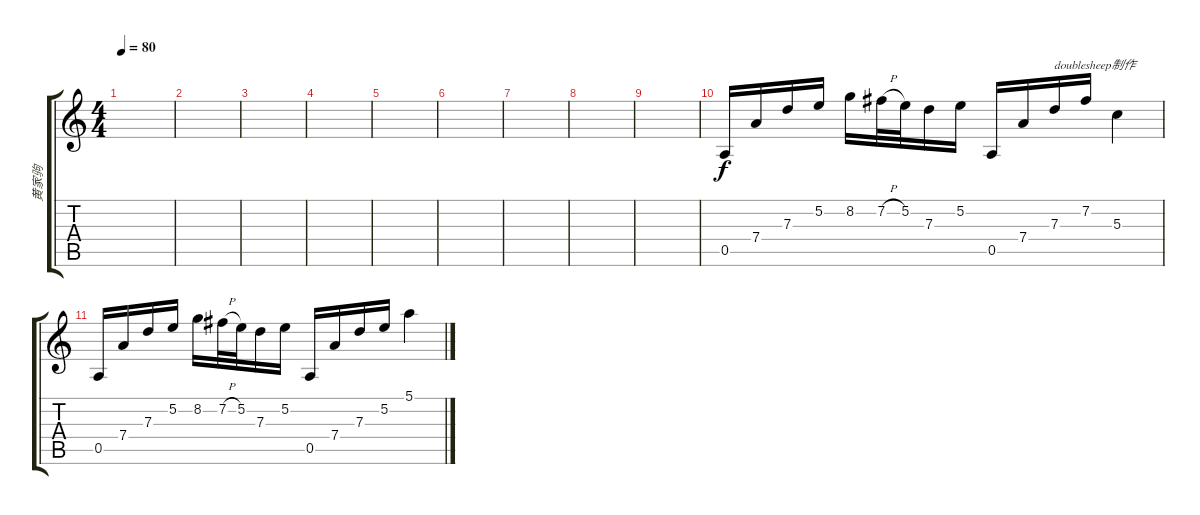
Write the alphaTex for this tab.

\track ("黄家驹" "黄家驹") {instrument acousticguitarsteel}
\staff {score tabs}
\tuning (E4 B3 G3 D3 A2 E2) {hide}
\ts (4 4)
\tempo 80
\clef g2
\ks c
|
|
|
|
|
|
|
|
|
0.5.16 7.4.16 7.3.16 5.2.16 8.2.16 7.2{h}.32 5.2.32 7.3.16 5.2.16 0.5.16 7.4.16 7.3.16{txt "doublesheep制作"} 7.2.16 5.3.4 |
0.5.16 7.4.16 7.3.16 5.2.16 8.2.16 7.2{h}.32 5.2.32 7.3.16 5.2.16 0.5.16 7.4.16 7.3.16 5.2.16 5.1.4
